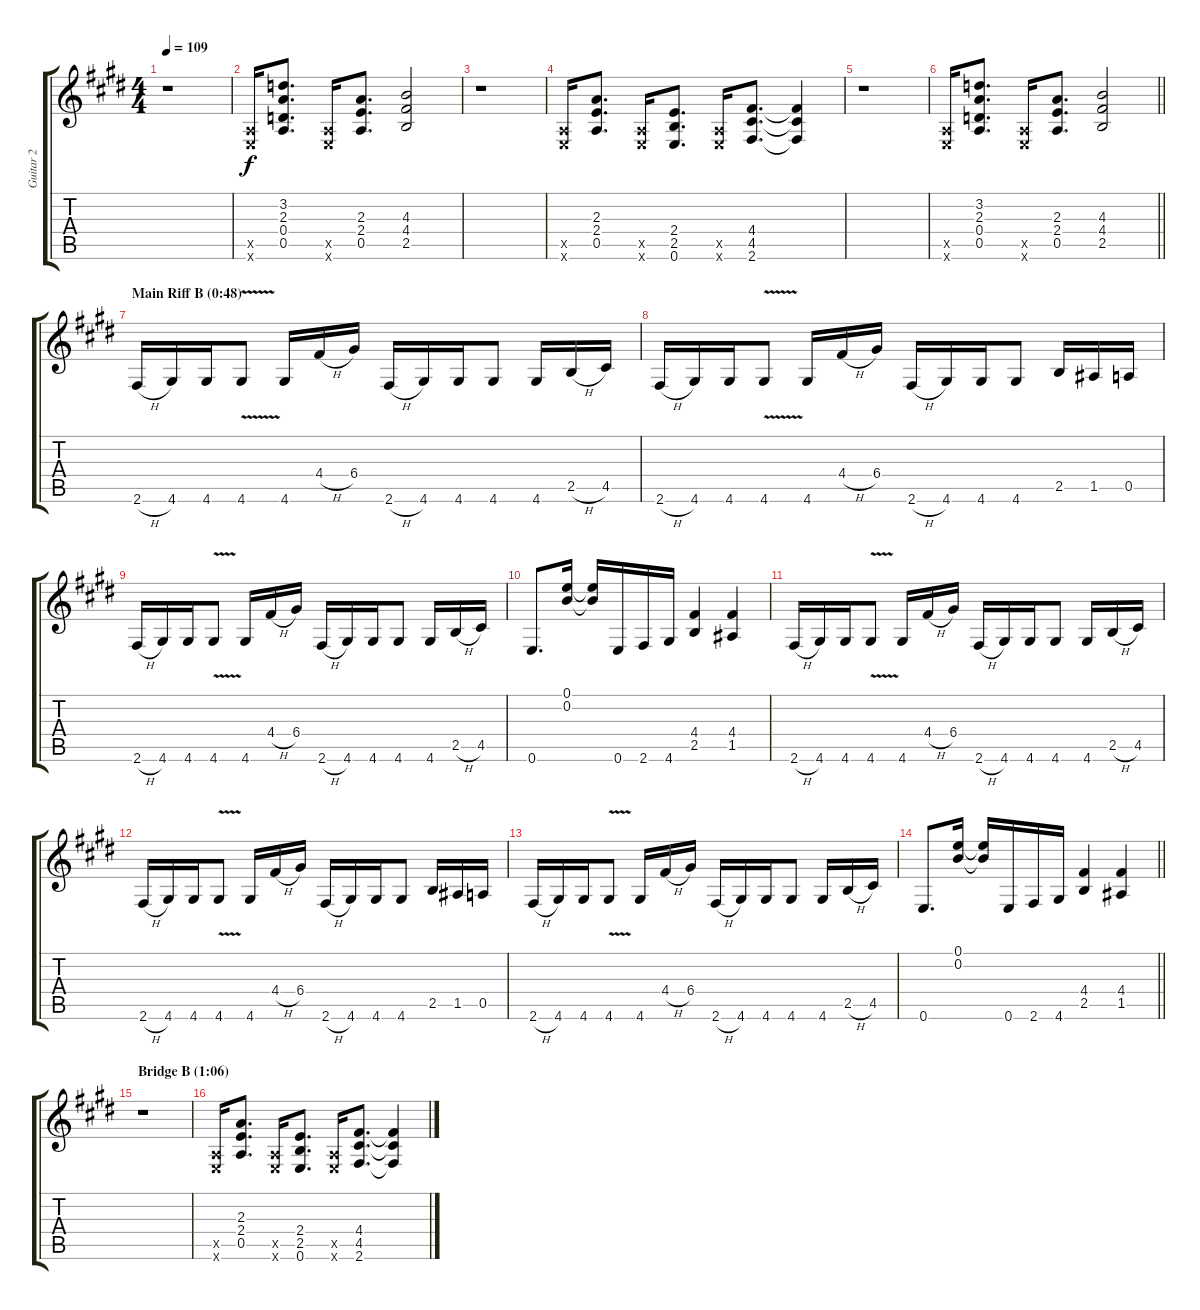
\track ("Guitar 2" "Guitar 2") {instrument distortionguitar}
\staff {score tabs}
\tuning (E4 B3 G3 D3 A2 E2) {hide}
\ts (4 4)
\tempo 109
\clef g2
\ks e
r.1{dy f} |
(0.5{x} 0.6{x}).16 (3.2 2.3 0.4 0.5).8{d} (0.5{x} 0.6{x}).16 (2.3 2.4 0.5).8{d} (4.3 4.4 2.5).2 |
r.1 |
(0.5{x} 0.6{x}).16 (2.3 2.4 0.5).8{d} (0.5{x} 0.6{x}).16 (2.4 2.5 0.6).8{d} (0.5{x} 0.6{x}).16 (4.4 4.5 2.6).8{d} (4.4{t} 4.5{t} 2.6{t}).4 |
r.1 |
\barLineRight lightlight
(0.5{x} 0.6{x}).16 (3.2 2.3 0.4 0.5).8{d} (0.5{x} 0.6{x}).16 (2.3 2.4 0.5).8{d} (4.3 4.4 2.5).2 |
\section ("" "Main Riff B (0:48)")
2.6{h}.16 4.6.16 4.6.16 4.6{v}.8 4.6.16 4.4{h}.16 6.4.16 2.6{h}.16 4.6.16 4.6.16 4.6.8 4.6.16 2.5{h}.16 4.5.16 |
2.6{h}.16 4.6.16 4.6.16 4.6{v}.8 4.6.16 4.4{h}.16 6.4.16 2.6{h}.16 4.6.16 4.6.16 4.6.8 2.5.16 1.5.16 0.5.16 |
2.6{h}.16 4.6.16 4.6.16 4.6{v}.8 4.6.16 4.4{h}.16 6.4.16 2.6{h}.16 4.6.16 4.6.16 4.6.8 4.6.16 2.5{h}.16 4.5.16 |
0.6.8{d} (0.1 0.2).16 (0.1{t} 0.2{t}).16 0.6.16 2.6.16 4.6.16 (4.4 2.5).4 (4.4 1.5).4 |
2.6{h}.16 4.6.16 4.6.16 4.6{v}.8 4.6.16 4.4{h}.16 6.4.16 2.6{h}.16 4.6.16 4.6.16 4.6.8 4.6.16 2.5{h}.16 4.5.16 |
2.6{h}.16 4.6.16 4.6.16 4.6{v}.8 4.6.16 4.4{h}.16 6.4.16 2.6{h}.16 4.6.16 4.6.16 4.6.8 2.5.16 1.5.16 0.5.16 |
2.6{h}.16 4.6.16 4.6.16 4.6{v}.8 4.6.16 4.4{h}.16 6.4.16 2.6{h}.16 4.6.16 4.6.16 4.6.8 4.6.16 2.5{h}.16 4.5.16 |
\barLineRight lightlight
0.6.8{d} (0.1 0.2).16 (0.1{t} 0.2{t}).16 0.6.16 2.6.16 4.6.16 (4.4 2.5).4 (4.4 1.5).4 |
\section ("" "Bridge B (1:06)")
r.1 |
(0.5{x} 0.6{x}).16 (2.3 2.4 0.5).8{d} (0.5{x} 0.6{x}).16 (2.4 2.5 0.6).8{d} (0.5{x} 0.6{x}).16 (4.4 4.5 2.6).8{d} (4.4{t} 4.5{t} 2.6{t}).4
